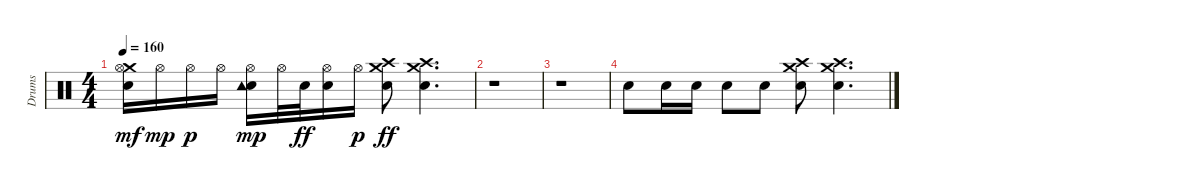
\track ("Drums" "Drums") {instrument percussion}
\staff {score}
\articulation defaults
\ts (4 4)
\tempo 160
\clef neutral
\ks c
("Crash medium (hit)" "Hi-Hat (open)" "Snare (hit) 2").16{dy mf} "Hi-Hat (open)".16{dy mp} "Hi-Hat (open)".16{dy p} "Hi-Hat (open)".16 ("Hi-Hat (open)" "Snare (hit) 2" "Tambourine (hit)").16{dy mp} "Hi-Hat (open)".32 "Snare (hit) 2".32{dy ff} ("Hi-Hat (open)" "Snare (hit) 2").16 "Hi-Hat (open)".16{dy p} ("Crash high (hit)" "Crash medium (hit)" "Snare (hit) 2").8{dy ff} ("Crash high (hit)" "Crash medium (hit)" "Snare (hit) 2").4{d} |
r.1 |
r.1 |
"Snare (hit) 2".8 "Snare (hit) 2".16 "Snare (hit) 2".16 "Snare (hit) 2".8 "Snare (hit) 2".8 ("Crash high (hit)" "Crash medium (hit)" "Snare (hit) 2").8 ("Crash high (hit)" "Crash medium (hit)" "Snare (hit) 2").4{d}
